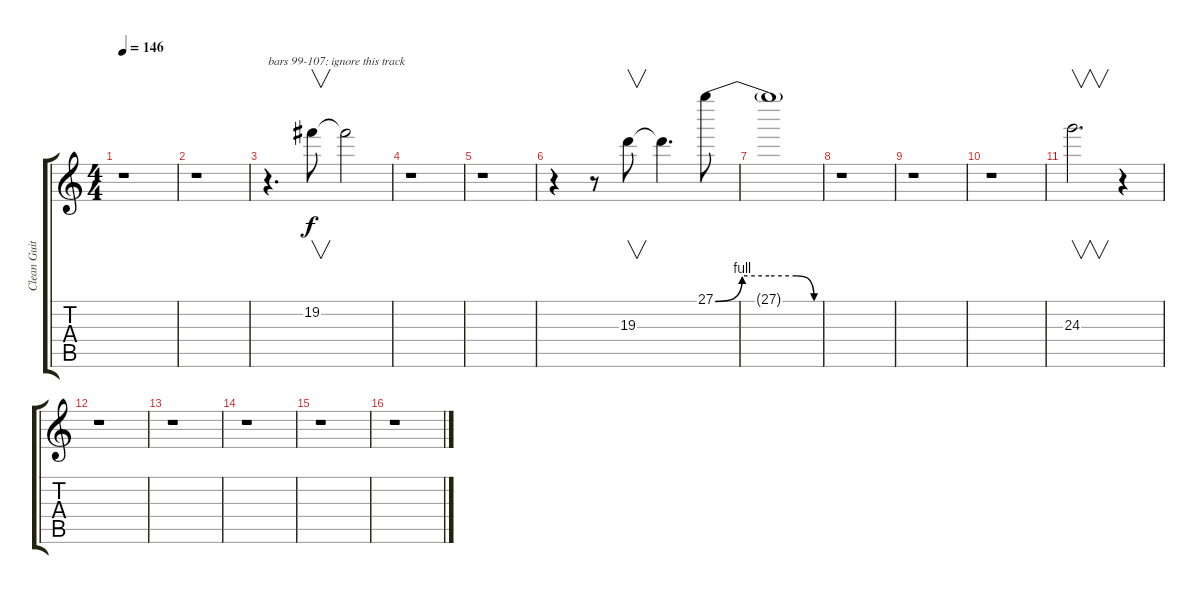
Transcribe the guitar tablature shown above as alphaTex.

\track ("Clean Guitar" "Clean Guit") {instrument overdrivenguitar}
\staff {score tabs}
\tuning (E4 B3 G3 D3 A2 E2) {hide}
\ts (4 4)
\tempo 146
\clef g2
\ks c
r.1{dy f} |
r.1 |
r.4{d txt "bars 99-107: ignore this track"} 19.2.8{v instrument distortionguitar} 19.2{t}.2 |
r.1 |
r.1 |
r.4 r.8 19.3.8{v} 19.3{t}.4{d} 27.1{be (custom 0 0 15 4 30 4 45 4 55 0 60 0)}.8 |
27.1{t}.1 |
r.1 |
r.1 |
r.1 |
24.3.2{v d} r.4 |
r.1 |
r.1 |
r.1 |
r.1 |
r.1
